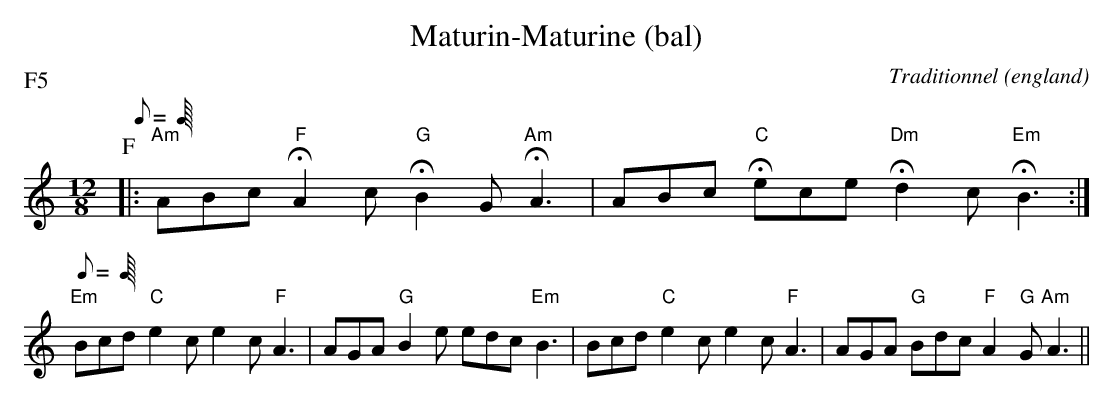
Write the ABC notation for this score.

X:1
T:Maturin-Maturine (bal)
O:england
C:Traditionnel
P:F5
M:12/8
K:C
P:F
Q:C3=60
|: "Am"ABc "F"HA2 c "G"HB2 G "Am"HA3|ABc "C"Hece "Dm"Hd2 c "Em"HB3 :|
Q:C3=156
"Em"Bcd "C"e2 c e2 c "F"A3 | AGA "G"B2 e edc "Em"B3 |\
Bcd "C"e2 c e2 c "F"A3 | AGA "G"Bdc "F"A2 "G"G "Am"A3 ||
